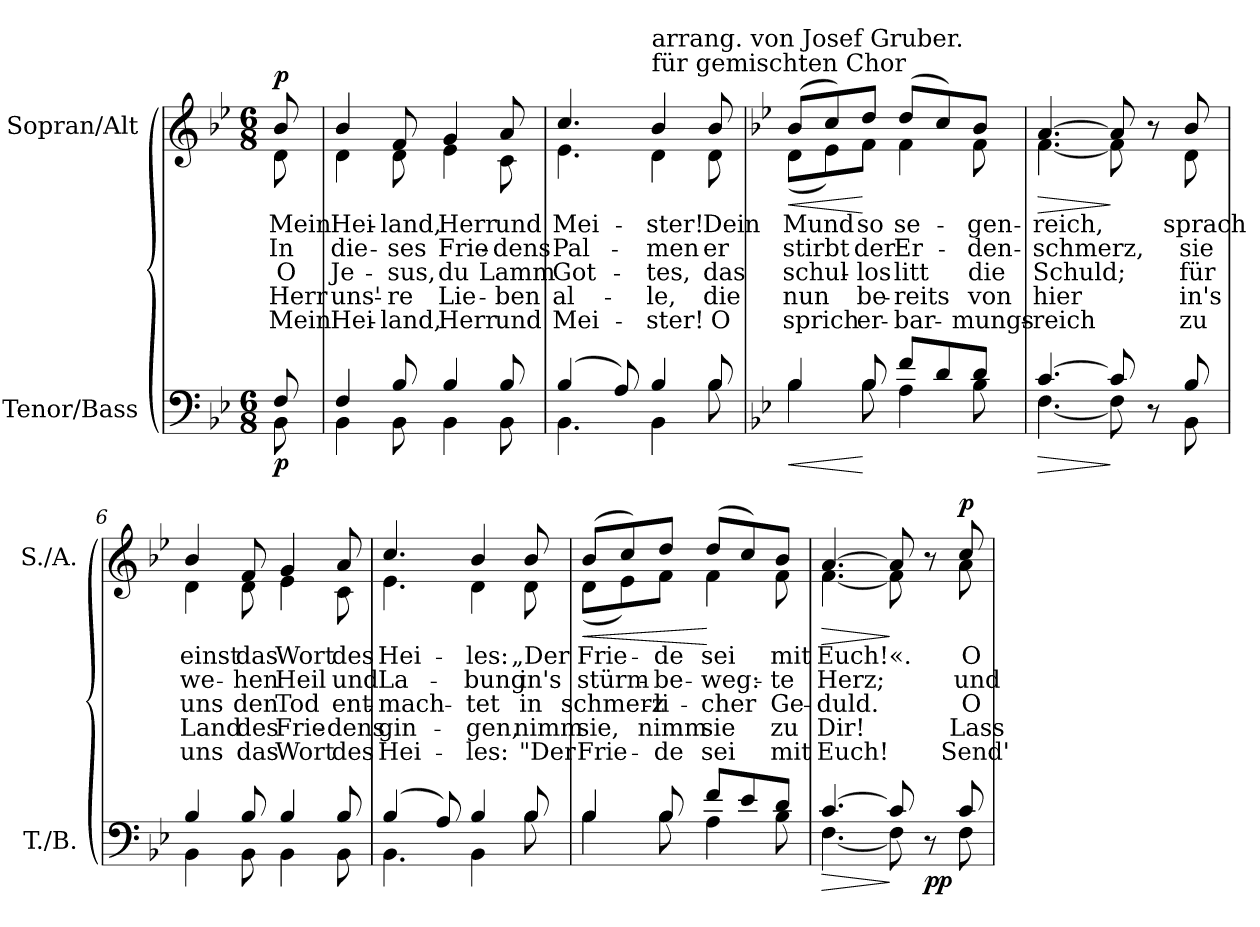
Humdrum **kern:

**kern	**dynam	**kern	**text	**text	**text	**text	**text	**dynam
*part2	*part2	*part1	*part1	*part1	*part1	*part1	*part1	*part1
*staff2	*staff2	*staff1	*staff1	*staff1	*staff1	*staff1	*staff1	*staff1
*I"Tenor/Bass	*	*I"Sopran/Alt	*	*	*	*	*	*
*I'T./B.	*	*I'S./A.	*	*	*	*	*	*
*clefF4	*	*clefG2	*	*	*	*	*	*
*k[b-e-]	*	*k[b-e-]	*	*	*	*	*	*
*M6/8	*	*M6/8	*	*	*	*	*	*
=1	=1	=1	=1	=1	=1	=1	=1	=1
*^	*	*	*	*	*	*	*	*
!	!	!	!LO:TX:a:t=Mäßig.	!	!	!	!	!	!
!	!	!LO:DY:b	!	!LO:LY:b	!LO:LY:b	!LO:LY:b	!LO:LY:b	!LO:LY:b	!LO:DY:b
*	*	*	*^	*	*	*	*	*	*
8F/	8BB-\	p	8b-/	8d\	Mein	In	O	Herr	Mein	p
=2	=2	=2	=2	=2	=2	=2	=2	=2	=2	=2
!	!	!	!	!	!LO:LY:b	!LO:LY:b	!LO:LY:b	!LO:LY:b	!LO:LY:b	!
4F/	4BB-\	.	4b-/	4d\	Hei-	die-	Je-	uns'-	Hei-	.
!	!	!	!	!	!LO:LY:b	!LO:LY:b	!LO:LY:b	!LO:LY:b	!LO:LY:b	!
8B-/	8BB-\	.	8f/	8d\	land,	ses	sus,	re	land,	.
!	!	!	!	!	!LO:LY:b	!LO:LY:b	!LO:LY:b	!LO:LY:b	!LO:LY:b	!
4B-/	4BB-\	.	4g/	4e-\	Herr	Frie-	du	Lie-	Herr	.
!	!	!	!	!	!LO:LY:b	!LO:LY:b	!LO:LY:b	!LO:LY:b	!LO:LY:b	!
8B-/	8BB-\	.	8a/	8c\	und	dens	Lamm	ben	und	.
=3	=3	=3	=3	=3	=3	=3	=3	=3	=3	=3
!	!	!	!	!	!LO:LY:b	!LO:LY:b	!LO:LY:b	!LO:LY:b	!LO:LY:b	!
(>4B-/	4.BB-\	.	4.cc/	4.e-\	Mei-	Pal-	Got-	al-	Mei-	.
8A/)	.	.	.	.	.	.	.	.	.	.
!	!	!	!LO:TX:a:t=für gemischten Chor	!	!	!	!	!	!	!
!	!	!	!LO:TX:a:t=arrang. von Josef Gruber.	!	!	!	!	!	!	!
!	!	!	!	!	!LO:LY:b	!LO:LY:b	!LO:LY:b	!LO:LY:b	!LO:LY:b	!
4B-/	4BB-\	.	4b-/	4d\	ster!	men	tes,	le,	ster!	.
!	!	!	!	!	!LO:LY:b	!LO:LY:b	!LO:LY:b	!LO:LY:b	!LO:LY:b	!
8B-/	8B-\	.	8b-/	8d\	Dein	er	das	die	O	.
=4	=4	=4	=4	=4	=4	=4	=4	=4	=4	=4
*k[b-e-]	*	*	*k[b-e-]	*	*	*	*	*	*	*
!	!	!LO:HP:b	!	!	!LO:LY:b	!LO:LY:b	!LO:LY:b	!LO:LY:b	!LO:LY:b	!LO:HP:b
4B-/	4B-\	<	(>8b-/L	(<8d\L	Mund	stirbt	schul-	nun	sprich	<
.	.	.	8cc/)	8e-\)	.	.	.	.	.	.
!	!	!	!	!	!LO:LY:b	!LO:LY:b	!LO:LY:b	!LO:LY:b	!LO:LY:b	!
8B-/	8B-\	[	8dd/J	8f\J	so	der	los	be-	er-	[
!	!	!	!	!	!LO:LY:b	!LO:LY:b	!LO:LY:b	!LO:LY:b	!LO:LY:b	!
8f/L	4A\	.	(>8dd/L	4f\	se-	Er-	litt	reits	bar-	.
8d/	.	.	8cc/)	.	.	.	.	.	.	.
!	!	!	!	!	!LO:LY:b	!LO:LY:b	!LO:LY:b	!LO:LY:b	!LO:LY:b	!
8d/J	8B-\	.	8b-/J	8f\	gen-	den-	die	von	mungs-	.
=5	=5	=5	=5	=5	=5	=5	=5	=5	=5	=5
!	!	!LO:HP:b	!	!	!LO:LY:b	!LO:LY:b	!LO:LY:b	!LO:LY:b	!LO:LY:b	!LO:HP:b
[4.c/	[4.F\	>	[4.a/	[4.f\	reich,	schmerz,	Schuld;	hier	reich	>
8c/]	8F\]	]	8a/]	8f\]	.	.	.	.	.	]
8r	8ryy	.	8r	8ryy	.	.	.	.	.	.
!	!	!	!	!	!LO:LY:b	!LO:LY:b	!LO:LY:b	!LO:LY:b	!LO:LY:b	!
8B-/	8BB-\	.	8b-/	8d\	sprach	sie	für	in's	zu	.
!!LO:LB:g=z	!!
=6	=6	=6	=6	=6	=6	=6	=6	=6	=6	=6
!	!	!	!	!	!LO:LY:b	!LO:LY:b	!LO:LY:b	!LO:LY:b	!LO:LY:b	!
4B-/	4BB-\	.	4b-/	4d\	einst	we-	uns	Land	uns	.
!	!	!	!	!	!LO:LY:b	!LO:LY:b	!LO:LY:b	!LO:LY:b	!LO:LY:b	!
8B-/	8BB-\	.	8f/	8d\	das	hen	den	des	das	.
!	!	!	!	!	!LO:LY:b	!LO:LY:b	!LO:LY:b	!LO:LY:b	!LO:LY:b	!
4B-/	4BB-\	.	4g/	4e-\	Wort	Heil	Tod	Frie-	Wort	.
!	!	!	!	!	!LO:LY:b	!LO:LY:b	!LO:LY:b	!LO:LY:b	!LO:LY:b	!
8B-/	8BB-\	.	8a/	8c\	des	und	ent-	dens	des	.
=7	=7	=7	=7	=7	=7	=7	=7	=7	=7	=7
!	!	!	!	!	!LO:LY:b	!LO:LY:b	!LO:LY:b	!LO:LY:b	!LO:LY:b	!
(>4B-/	4.BB-\	.	4.cc/	4.e-\	Hei-	La-	mach-	gin-	Hei-	.
8A/)	.	.	.	.	.	.	.	.	.	.
!	!	!	!	!	!LO:LY:b	!LO:LY:b	!LO:LY:b	!LO:LY:b	!LO:LY:b	!
4B-/	4BB-\	.	4b-/	4d\	les:	bung	tet	gen,	les:	.
!	!	!	!	!	!LO:LY:b	!LO:LY:b	!LO:LY:b	!LO:LY:b	!LO:LY:b	!
8B-/	8B-\	.	8b-/	8d\	„Der	in's	in	nimm	"Der	.
=8	=8	=8	=8	=8	=8	=8	=8	=8	=8	=8
!	!	!	!	!	!LO:LY:b	!LO:LY:b	!LO:LY:b	!LO:LY:b	!LO:LY:b	!LO:HP:b
4B-/	4B-\	.	(>8b-/L	(<8d\L	Frie-	stürm-	schmerz-	sie,	Frie-	<
.	.	.	8cc/)	8e-\)	.	.	.	.	.	.
!	!	!	!	!	!LO:LY:b	!LO:LY:b	!LO:LY:b	!LO:LY:b	!LO:LY:b	!
8B-/	8B-\	.	8dd/J	8f\J	de	be-	li-	nimm	de	.
!	!	!	!	!	!LO:LY:b	!LO:LY:b	!LO:LY:b	!LO:LY:b	!LO:LY:b	!
8f/L	4A\	.	(>8dd/L	4f\	sei	weg:-	cher	sie	sei	[
8e-/	.	.	8cc/)	.	.	.	.	.	.	.
!	!	!	!	!	!LO:LY:b	!LO:LY:b	!LO:LY:b	!LO:LY:b	!LO:LY:b	!
8d/J	8B-\	.	8b-/J	8f\	mit	te	Ge-	zu	mit	.
=9	=9	=9	=9	=9	=9	=9	=9	=9	=9	=9
!	!	!LO:HP:b	!	!	!LO:LY:b	!LO:LY:b	!LO:LY:b	!LO:LY:b	!LO:LY:b	!LO:HP:b
[4.c/	[4.F\	>	[4.a/	[4.f\	Euch!«.	Herz;	duld.	Dir!	Euch!	>
8c/]	8F\]	]	8a/]	8f\]	.	.	.	.	.	]
!	!	!LO:DY:b	!	!	!	!	!	!	!	!
!	!	!LO:DY:n=1:b	!	!	!	!	!	!	!	!
8r	8ryy	p p	8r	8ryy	.	.	.	.	.	.
!	!	!	!	!	!LO:LY:b	!LO:LY:b	!LO:LY:b	!LO:LY:b	!LO:LY:b	!LO:DY:b
8c/	8F\	.	8cc/	8a\	O	und	O	Lass	Send'	p
*v	*v	*	*	*	*	*	*	*	*	*
*	*	*v	*v	*	*	*	*	*	*
=	=	=	=	=	=	=	=	=
*-	*-	*-	*-	*-	*-	*-	*-	*-
